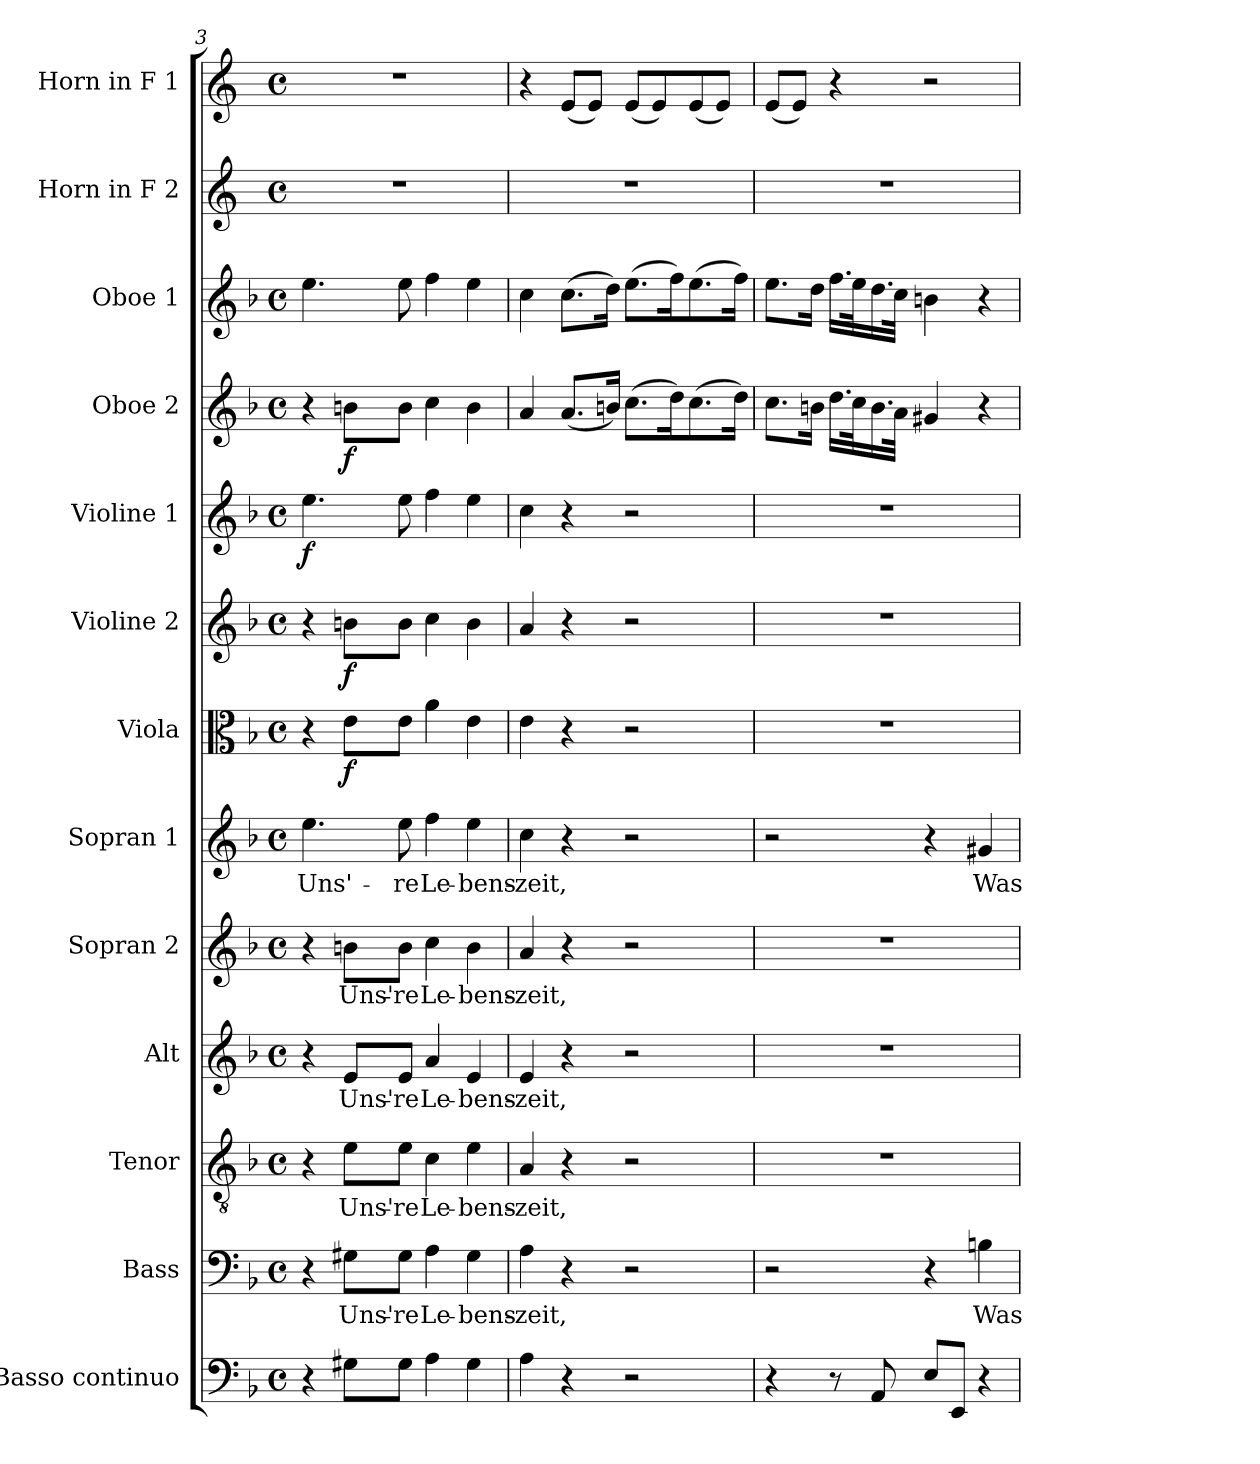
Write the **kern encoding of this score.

**kern	**kern	**text	**kern	**text	**kern	**text	**kern	**text	**kern	**text	**kern	**dynam	**kern	**dynam	**kern	**dynam	**kern	**dynam	**kern	**dynam	**kern	**kern
*part13	*part12	*part12	*part11	*part11	*part10	*part10	*part9	*part9	*part8	*part8	*part7	*part7	*part6	*part6	*part5	*part5	*part4	*part4	*part3	*part3	*part2	*part1
*staff13	*staff12	*staff12	*staff11	*staff11	*staff10	*staff10	*staff9	*staff9	*staff8	*staff8	*staff7	*staff7	*staff6	*staff6	*staff5	*staff5	*staff4	*staff4	*staff3	*staff3	*staff2	*staff1
*I"Basso continuo	*I"Bass	*	*I"Tenor	*	*I"Alt	*	*I"Sopran 2	*	*I"Sopran 1	*	*I"Viola	*	*I"Violine 2	*	*I"Violine 1	*	*I"Oboe 2	*	*I"Oboe 1	*	*I"Horn in F 2	*I"Horn in F 1
*I'BC	*I'B	*	*I'T	*	*I'A	*	*I'S 2	*	*I'S 1	*	*I'Vla	*	*I'Vln 2	*	*I'Vln 1	*	*I'Ob 2	*	*I'Ob 1	*	*I'Horn 2	*I'Horn 1
*clefF4	*clefF4	*	*clefGv2	*	*clefG2	*	*clefG2	*	*clefG2	*	*clefC3	*	*clefG2	*	*clefG2	*	*clefG2	*	*clefG2	*	*clefG2	*clefG2
*ITrd7c12	*	*	*	*	*	*	*	*	*	*	*	*	*	*	*	*	*	*	*	*	*ITrd4c7	*ITrd4c7
*k[b-]	*k[b-]	*	*k[b-]	*	*k[b-]	*	*k[b-]	*	*k[b-]	*	*k[b-]	*	*k[b-]	*	*k[b-]	*	*k[b-]	*	*k[b-]	*	*k[b-]	*k[b-]
*M4/4	*M4/4	*	*M4/4	*	*M4/4	*	*M4/4	*	*M4/4	*	*M4/4	*	*M4/4	*	*M4/4	*	*M4/4	*	*M4/4	*	*M4/4	*M4/4
*met(c)	*met(c)	*	*met(c)	*	*met(c)	*	*met(c)	*	*met(c)	*	*met(c)	*	*met(c)	*	*met(c)	*	*met(c)	*	*met(c)	*	*met(c)	*met(c)
=3	=3	=3	=3	=3	=3	=3	=3	=3	=3	=3	=3	=3	=3	=3	=3	=3	=3	=3	=3	=3	=3	=3
!	!	!	!	!	!	!	!	!	!	!LO:LY:b	!	!	!	!	!	!LO:DY:b	!	!	!	!LO:DY:b	!	!
4r	4r	.	4r	.	4r	.	4r	.	4.ee\	Uns'-	4r	.	4r	.	4.ee\	f	4r	.	4.ee\	other-dynamics	1r	1r
!	!	!LO:LY:b	!	!LO:LY:b	!	!LO:LY:b	!	!LO:LY:b	!	!	!	!LO:DY:b	!	!LO:DY:b	!	!	!	!LO:DY:b	!	!	!	!
8GG#X\L	8G#i\L	Uns'-	8e\L	Uns'-	8e/L	Uns'-	8bn\L	Uns'-	.	.	8e\L	f	8bn\L	f	.	.	8bn\L	f	.	.	.	.
!	!	!LO:LY:b	!	!LO:LY:b	!	!LO:LY:b	!	!LO:LY:b	!	!LO:LY:b	!	!	!	!	!	!	!	!	!	!	!	!
8GG#\J	8G#\J	-re	8e\J	-re	8e/J	-re	8b\J	-re	8ee\	-re	8e\J	.	8b\J	.	8ee\	.	8b\J	.	8ee\	.	.	.
!	!	!LO:LY:b	!	!LO:LY:b	!	!LO:LY:b	!	!LO:LY:b	!	!LO:LY:b	!	!	!	!	!	!	!	!	!	!	!	!
4AA\	4A\	Le-	4c\	Le-	4a/	Le-	4cc\	Le-	4ff\	Le-	4a\	.	4cc\	.	4ff\	.	4cc\	.	4ff\	.	.	.
!	!	!LO:LY:b	!	!LO:LY:b	!	!LO:LY:b	!	!LO:LY:b	!	!LO:LY:b	!	!	!	!	!	!	!	!	!	!	!	!
4GG#\	4G#\	-bens-	4e\	-bens-	4e/	-bens-	4b\	-bens-	4ee\	-bens-	4e\	.	4b\	.	4ee\	.	4b\	.	4ee\	.	.	.
!!LO:PB:g=z
=4	=4	=4	=4	=4	=4	=4	=4	=4	=4	=4	=4	=4	=4	=4	=4	=4	=4	=4	=4	=4	=4	=4
!	!	!LO:LY:b	!	!LO:LY:b	!	!LO:LY:b	!	!LO:LY:b	!	!LO:LY:b	!	!	!	!	!	!	!	!	!	!	!	!
4AA\	4A\	-zeit,	4A/	-zeit,	4e/	-zeit,	4a/	-zeit,	4cc\	-zeit,	4e\	.	4a/	.	4cc\	.	4a/	.	4cc\	.	1r	4r
4r	4r	.	4r	.	4r	.	4r	.	4r	.	4r	.	4r	.	4r	.	(<8.a/L	.	(>8.cc\L	.	.	(<8A/L
.	.	.	.	.	.	.	.	.	.	.	.	.	.	.	.	.	.	.	.	.	.	8A/J)
.	.	.	.	.	.	.	.	.	.	.	.	.	.	.	.	.	16bn/Jk)	.	16dd\Jk)	.	.	.
2r	2r	.	2r	.	2r	.	2r	.	2r	.	2r	.	2r	.	2r	.	(>8.cc\L	.	(>8.ee\L	.	.	(<8A/L
.	.	.	.	.	.	.	.	.	.	.	.	.	.	.	.	.	.	.	.	.	.	8A/)
.	.	.	.	.	.	.	.	.	.	.	.	.	.	.	.	.	16dd\K)	.	16ff\K)	.	.	.
.	.	.	.	.	.	.	.	.	.	.	.	.	.	.	.	.	(>8.cc\	.	(>8.ee\	.	.	(<8A/
.	.	.	.	.	.	.	.	.	.	.	.	.	.	.	.	.	.	.	.	.	.	8A/J)
.	.	.	.	.	.	.	.	.	.	.	.	.	.	.	.	.	16dd\Jk)	.	16ff\Jk)	.	.	.
=5	=5	=5	=5	=5	=5	=5	=5	=5	=5	=5	=5	=5	=5	=5	=5	=5	=5	=5	=5	=5	=5	=5
4r	2r	.	1r	.	1r	.	1r	.	2r	.	1r	.	1r	.	1r	.	8.cc\L	.	8.ee\L	.	1r	(<8A/L
.	.	.	.	.	.	.	.	.	.	.	.	.	.	.	.	.	.	.	.	.	.	8A/J)
.	.	.	.	.	.	.	.	.	.	.	.	.	.	.	.	.	16bn\Jk	.	16dd\Jk	.	.	.
8r	.	.	.	.	.	.	.	.	.	.	.	.	.	.	.	.	16.dd\LL	.	16.ff\LL	.	.	4r
.	.	.	.	.	.	.	.	.	.	.	.	.	.	.	.	.	32cc\K	.	32ee\K	.	.	.
8AAA/	.	.	.	.	.	.	.	.	.	.	.	.	.	.	.	.	16.b\	.	16.dd\	.	.	.
.	.	.	.	.	.	.	.	.	.	.	.	.	.	.	.	.	32a\JJk	.	32cc\JJk	.	.	.
8EE/L	4r	.	.	.	.	.	.	.	4r	.	.	.	.	.	.	.	4g#X/	.	4bn\	.	.	2r
8EEE/J	.	.	.	.	.	.	.	.	.	.	.	.	.	.	.	.	.	.	.	.	.	.
!	!	!LO:LY:b	!	!	!	!	!	!	!	!LO:LY:b	!	!	!	!	!	!	!	!	!	!	!	!
4r	4Bn\	Was	.	.	.	.	.	.	4g#X/	Was	.	.	.	.	.	.	4r	.	4r	.	.	.
=	=	=	=	=	=	=	=	=	=	=	=	=	=	=	=	=	=	=	=	=	=	=
*-	*-	*-	*-	*-	*-	*-	*-	*-	*-	*-	*-	*-	*-	*-	*-	*-	*-	*-	*-	*-	*-	*-
